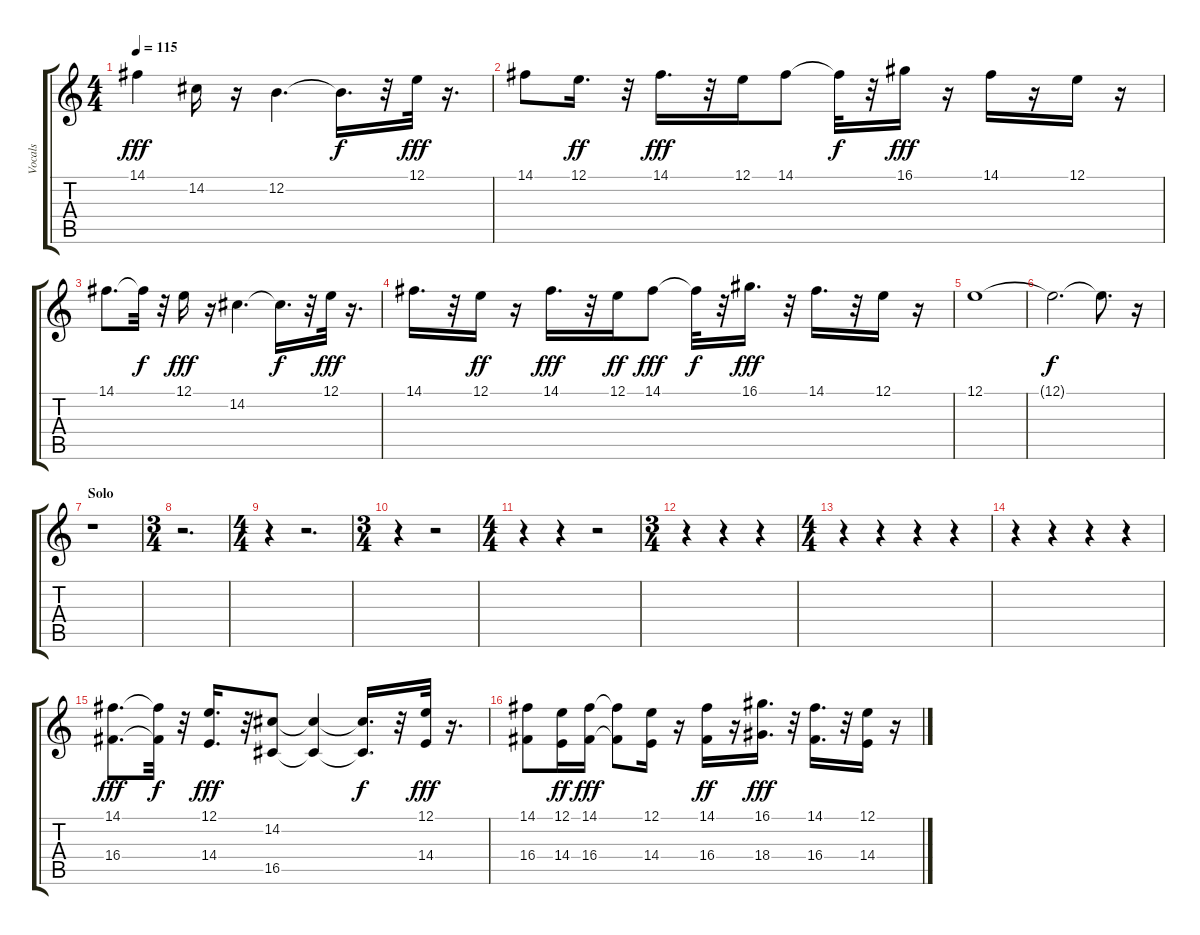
\track ("Vocals" "Vocals") {instrument flute}
\staff {score tabs}
\tuning (E4 B3 G3 D3 A2 E2) {hide}
\ts (4 4)
\tempo 115
\clef g2
\ks c
14.1.4{dy fff} 14.2.16 r.16 12.2.4{d} 12.2{t}.16{d dy f} r.32 12.1.32{dy fff} r.16{d} |
14.1.8 12.1.16{d dy ff} r.32 14.1.16{d dy fff} r.32 12.1.16 14.1.8 14.1{t}.32{dy f} r.32 16.1.16{dy fff} r.16 14.1.16 r.16 12.1.16 r.16 |
14.1.8{d} 14.1{t}.32{dy f} r.32 12.1.16{dy fff} r.16 14.2.4{d} 14.2{t}.16{d dy f} r.32 12.1.32{dy fff} r.16{d} |
14.1.16{d} r.32 12.1.16{dy ff} r.16 14.1.16{d dy fff} r.32 12.1.16{dy ff} 14.1.8{dy fff} 14.1{t}.32{dy f} r.32 16.1.16{d dy fff} r.32 14.1.16{d} r.32 12.1.16 r.16 |
12.1.1 |
12.1{t}.2{d dy f} 12.1{t}.8{d} r.16 |
\section ("" "Solo")
r.1 |
\ts (3 4)
r.2{d} |
\ts (4 4)
r.4 r.2{d} |
\ts (3 4)
r.4 r.2 |
\ts (4 4)
r.4 r.4 r.2 |
\ts (3 4)
r.4 r.4 r.4 |
\ts (4 4)
r.4 r.4 r.4 r.4 |
r.4 r.4 r.4 r.4 |
(14.1 16.4).8{d dy fff} (14.1{t} 16.4{t}).32{dy f} r.32 (12.1 14.4).16{d dy fff} r.32 (14.2 16.5).8 (14.2{t} 16.5{t}).4 (14.2{t} 16.5{t}).16{d dy f} r.32 (12.1 14.4).32{dy fff} r.16{d} |
(14.1 16.4).8 (12.1 14.4).16{dy ff} (14.1 16.4).16{dy fff} (14.1{t} 16.4{t}).8 (12.1 14.4).16 r.16 (14.1 16.4).16{dy ff} r.16 (16.1 18.4).16{d dy fff} r.32 (14.1 16.4).16{d} r.32 (12.1 14.4).16 r.16
